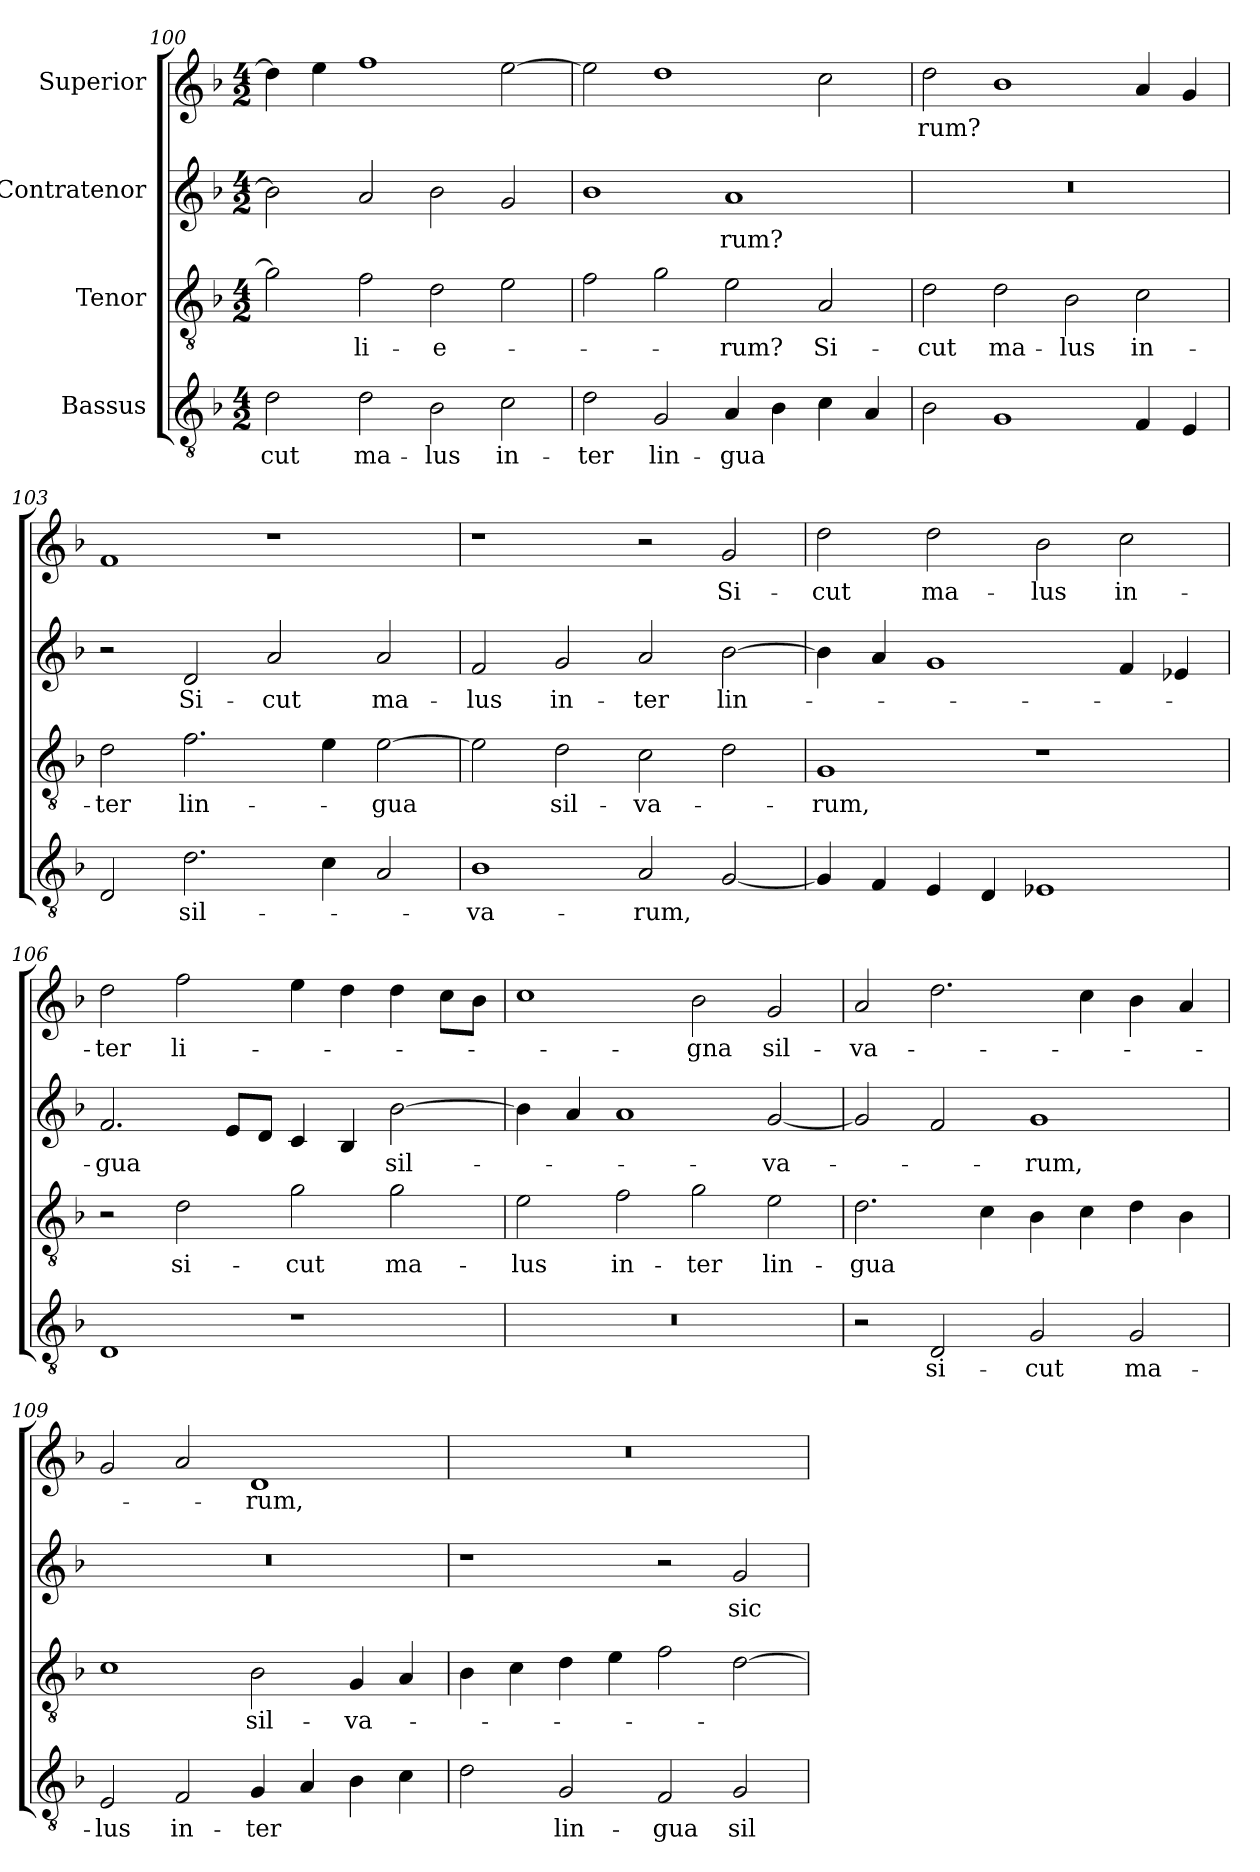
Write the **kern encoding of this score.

**kern	**text	**kern	**text	**kern	**text	**kern	**text
*part4	*part4	*part3	*part3	*part2	*part2	*part1	*part1
*staff4	*staff4	*staff3	*staff3	*staff2	*staff2	*staff1	*staff1
*I"Bassus	*	*I"Tenor	*	*I"Contratenor	*	*I"Superior	*
*clefGv2	*	*clefGv2	*	*clefG2	*	*clefG2	*
*k[b-]	*	*k[b-]	*	*k[b-]	*	*k[b-]	*
*M4/2	*	*M4/2	*	*M4/2	*	*M4/2	*
=100	=100	=100	=100	=100	=100	=100	=100
2d\	-cut	2g\]	.	2b-\]	.	4dd\]	.
.	.	.	.	.	.	4ee\	.
2d\	ma-	2f\	-li-	2a/	.	1ff\	.
2B-\	-lus	2d\	-e-	2b-\	.	.	.
2c\	in-	2e\	.	2g/	.	[2ee\	.
=101	=101	=101	=101	=101	=101	=101	=101
2d\	-ter	2f\	.	1b-\	.	2ee\]	.
2G/	lin-	2g\	.	.	.	1dd\	.
4A/	-gua	2e\	-rum?	1a/	-rum?	.	.
4B-\	.	.	.	.	.	.	.
4c\	.	2A/	Si-	.	.	2cc\	.
4A/	.	.	.	.	.	.	.
=102	=102	=102	=102	=102	=102	=102	=102
2B-\	.	2d\	-cut	0r	.	2dd\	-rum?
1G/	.	2d\	ma-	.	.	1b-\	.
.	.	2B-\	-lus	.	.	.	.
4F/	.	2c\	in-	.	.	4a/	.
4E/	.	.	.	.	.	4g/	.
=103	=103	=103	=103	=103	=103	=103	=103
2D/	.	2d\	-ter	2r	.	1f/	.
2.d\	sil-	2.f\	lin-	2d/	Si-	.	.
.	.	.	.	2a/	-cut	1r	.
4c\	.	4e\	.	.	.	.	.
2A/	.	[2e\	-gua	2a/	ma-	.	.
=104	=104	=104	=104	=104	=104	=104	=104
1B-\	-va-	2e\]	.	2f/	-lus	1r	.
.	.	2d\	sil-	2g/	in-	.	.
2A/	-rum,	2c\	-va-	2a/	-ter	2r	.
[2G/	.	2d\	.	[2b-\	lin-	2g/	Si-
=105	=105	=105	=105	=105	=105	=105	=105
4G/]	.	1G/	-rum,	4b-\]	.	2dd\	-cut
4F/	.	.	.	4a/	.	.	.
4E/	.	.	.	1g/	.	2dd\	ma-
4D/	.	.	.	.	.	.	.
1E-X/	.	1r	.	.	.	2b-\	-lus
.	.	.	.	4f/	.	2cc\	in-
.	.	.	.	4e-X/	.	.	.
=106	=106	=106	=106	=106	=106	=106	=106
1D/	.	2r	.	2.f/	-gua	2dd\	-ter
.	.	2d\	si-	.	.	2ff\	li-
.	.	.	.	8e/L	.	.	.
.	.	.	.	8d/J	.	.	.
1r	.	2g\	-cut	4c/	.	4ee\	.
.	.	.	.	4B-/	.	4dd\	.
.	.	2g\	ma-	[2b-\	sil-	4dd\	.
.	.	.	.	.	.	8cc\L	.
.	.	.	.	.	.	8b-\J	.
=107	=107	=107	=107	=107	=107	=107	=107
0r	.	2e\	-lus	4b-\]	.	1cc\	.
.	.	.	.	4a/	.	.	.
.	.	2f\	in-	1a/	.	.	.
.	.	2g\	-ter	.	.	2b-\	-gna
.	.	2e\	lin-	[2g/	-va-	2g/	sil-
=108	=108	=108	=108	=108	=108	=108	=108
2r	.	2.d\	-gua	2g/]	.	2a/	-va-
2D/	si-	.	.	2f/	.	2.dd\	.
.	.	4c\	.	.	.	.	.
2G/	-cut	4B-\	.	1g/	-rum,	.	.
.	.	4c\	.	.	.	4cc\	.
2G/	ma-	4d\	.	.	.	4b-\	.
.	.	4B-\	.	.	.	4a/	.
=109	=109	=109	=109	=109	=109	=109	=109
2E/	-lus	1c\	.	0r	.	2g/	.
2F/	in-	.	.	.	.	2a/	.
4G/	-ter	2B-\	sil-	.	.	1d/	-rum,
4A/	.	.	.	.	.	.	.
4B-\	.	4G/	-va-	.	.	.	.
4c\	.	4A/	.	.	.	.	.
=110	=110	=110	=110	=110	=110	=110	=110
2d\	.	4B-\	.	1r	.	0r	.
.	.	4c\	.	.	.	.	.
2G/	lin-	4d\	.	.	.	.	.
.	.	4e\	.	.	.	.	.
2F/	-gua	2f\	.	2r	.	.	.
2G/	sil-	[2d\	.	2g/	sic-	.	.
=	=	=	=	=	=	=	=
*-	*-	*-	*-	*-	*-	*-	*-
